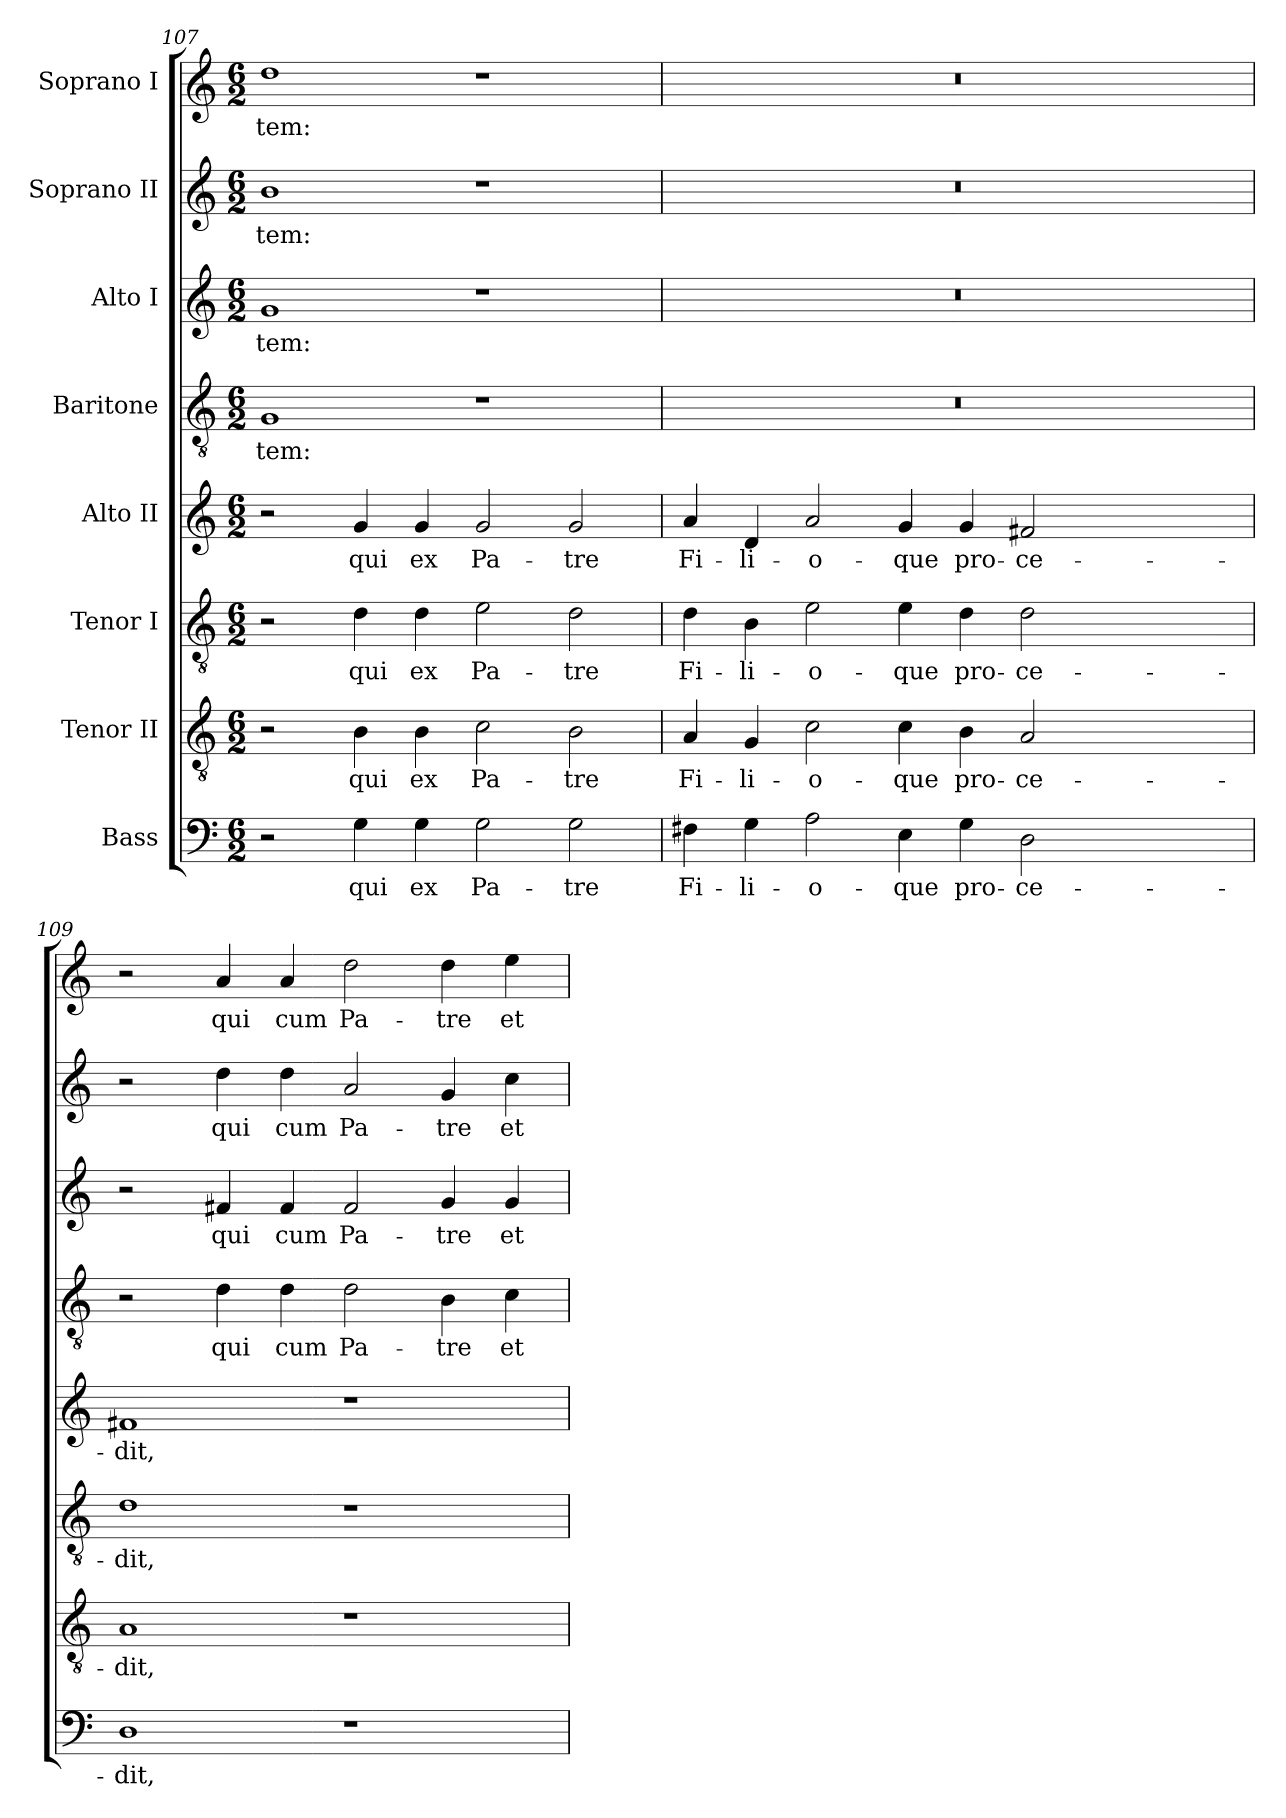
**kern	**text	**kern	**text	**kern	**text	**kern	**text	**kern	**text	**kern	**text	**kern	**text	**kern	**text
*part8	*part8	*part7	*part7	*part6	*part6	*part5	*part5	*part4	*part4	*part3	*part3	*part2	*part2	*part1	*part1
*staff8	*staff8	*staff7	*staff7	*staff6	*staff6	*staff5	*staff5	*staff4	*staff4	*staff3	*staff3	*staff2	*staff2	*staff1	*staff1
*I"Bass	*	*I"Tenor II	*	*I"Tenor I	*	*I"Alto II	*	*I"Baritone	*	*I"Alto I	*	*I"Soprano II	*	*I"Soprano I	*
!!LO:LB:g=z
*clefF4	*	*clefGv2	*	*clefGv2	*	*clefG2	*	*clefGv2	*	*clefG2	*	*clefG2	*	*clefG2	*
*ITrd7c12	*	*ITrd7c12	*	*ITrd7c12	*	*	*	*ITrd7c12	*	*	*	*	*	*	*
*k[]	*	*k[]	*	*k[]	*	*k[]	*	*k[]	*	*k[]	*	*k[]	*	*k[]	*
*C:	*	*C:	*	*C:	*	*C:	*	*C:	*	*C:	*	*C:	*	*C:	*
*M6/2	*	*M6/2	*	*M6/2	*	*M6/2	*	*M6/2	*	*M6/2	*	*M6/2	*	*M6/2	*
=107	=107	=107	=107	=107	=107	=107	=107	=107	=107	=107	=107	=107	=107	=107	=107
!	!	!	!	!	!	!	!	!	!LO:LY:b:color=#000000	!	!	!	!	!	!
!	!	!	!	!	!	!	!	!	!	!	!LO:LY:b:color=#000000	!	!	!	!
!	!	!	!	!	!	!	!	!	!	!	!	!	!LO:LY:b:color=#000000	!	!
!	!	!	!	!	!	!	!	!	!	!	!	!	!	!	!LO:LY:b:color=#000000
2r	.	2r	.	2r	.	2r	.	1GGi	-tem:	1gi	-tem:	1bi	-tem:	1ddi	-tem:
!	!LO:LY:b:color=#000000	!	!	!	!	!	!	!	!	!	!	!	!	!	!
!	!	!	!LO:LY:b:color=#000000	!	!	!	!	!	!	!	!	!	!	!	!
!	!	!	!	!	!LO:LY:b:color=#000000	!	!	!	!	!	!	!	!	!	!
!	!	!	!	!	!	!	!LO:LY:b:color=#000000	!	!	!	!	!	!	!	!
4GGi\	qui	4BBi\	qui	4Di\	qui	4gi/	qui	.	.	.	.	.	.	.	.
!	!LO:LY:b:color=#000000	!	!	!	!	!	!	!	!	!	!	!	!	!	!
!	!	!	!LO:LY:b:color=#000000	!	!	!	!	!	!	!	!	!	!	!	!
!	!	!	!	!	!LO:LY:b:color=#000000	!	!	!	!	!	!	!	!	!	!
!	!	!	!	!	!	!	!LO:LY:b:color=#000000	!	!	!	!	!	!	!	!
4GGi\	ex	4BBi\	ex	4Di\	ex	4gi/	ex	.	.	.	.	.	.	.	.
!	!LO:LY:b:color=#000000	!	!	!	!	!	!	!	!	!	!	!	!	!	!
!	!	!	!LO:LY:b:color=#000000	!	!	!	!	!	!	!	!	!	!	!	!
!	!	!	!	!	!LO:LY:b:color=#000000	!	!	!	!	!	!	!	!	!	!
!	!	!	!	!	!	!	!LO:LY:b:color=#000000	!	!	!	!	!	!	!	!
2GGi\	Pa-	2Ci\	Pa-	2Ei\	Pa-	2gi/	Pa-	1r	.	1r	.	1r	.	1r	.
!	!LO:LY:b:color=#000000	!	!	!	!	!	!	!	!	!	!	!	!	!	!
!	!	!	!LO:LY:b:color=#000000	!	!	!	!	!	!	!	!	!	!	!	!
!	!	!	!	!	!LO:LY:b:color=#000000	!	!	!	!	!	!	!	!	!	!
!	!	!	!	!	!	!	!LO:LY:b:color=#000000	!	!	!	!	!	!	!	!
2GGi\	-tre	2BBi\	-tre	2Di\	-tre	2gi/	-tre	.	.	.	.	.	.	.	.
=108	=108	=108	=108	=108	=108	=108	=108	=108	=108	=108	=108	=108	=108	=108	=108
!	!LO:LY:b:color=#000000	!	!	!	!	!	!	!	!	!	!	!	!	!	!
!	!	!	!LO:LY:b:color=#000000	!	!	!	!	!	!	!	!	!	!	!	!
!	!	!	!	!	!LO:LY:b:color=#000000	!	!	!	!	!	!	!	!	!	!
!	!	!	!	!	!	!	!LO:LY:b:color=#000000	!LO:N:vis=1	!	!LO:N:vis=1	!	!LO:N:vis=1	!	!LO:N:vis=1	!
4FF#Xi\	Fi-	4AAi/	Fi-	4Di\	Fi-	4ai/	Fi-	0.r	.	0.r	.	0.r	.	0.r	.
!	!LO:LY:b:color=#000000	!	!	!	!	!	!	!	!	!	!	!	!	!	!
!	!	!	!LO:LY:b:color=#000000	!	!	!	!	!	!	!	!	!	!	!	!
!	!	!	!	!	!LO:LY:b:color=#000000	!	!	!	!	!	!	!	!	!	!
!	!	!	!	!	!	!	!LO:LY:b:color=#000000	!	!	!	!	!	!	!	!
4GGi\	-li-	4GGi/	-li-	4BBi\	-li-	4di/	-li-	.	.	.	.	.	.	.	.
!	!LO:LY:b:color=#000000	!	!	!	!	!	!	!	!	!	!	!	!	!	!
!	!	!	!LO:LY:b:color=#000000	!	!	!	!	!	!	!	!	!	!	!	!
!	!	!	!	!	!LO:LY:b:color=#000000	!	!	!	!	!	!	!	!	!	!
!	!	!	!	!	!	!	!LO:LY:b:color=#000000	!	!	!	!	!	!	!	!
2AAi\	-o-	2Ci\	-o-	2Ei\	-o-	2ai/	-o-	.	.	.	.	.	.	.	.
!	!LO:LY:b:color=#000000	!	!	!	!	!	!	!	!	!	!	!	!	!	!
!	!	!	!LO:LY:b:color=#000000	!	!	!	!	!	!	!	!	!	!	!	!
!	!	!	!	!	!LO:LY:b:color=#000000	!	!	!	!	!	!	!	!	!	!
!	!	!	!	!	!	!	!LO:LY:b:color=#000000	!	!	!	!	!	!	!	!
4EEi\	-que	4Ci\	-que	4Ei\	-que	4gi/	-que	.	.	.	.	.	.	.	.
!	!LO:LY:b:color=#000000	!	!	!	!	!	!	!	!	!	!	!	!	!	!
!	!	!	!LO:LY:b:color=#000000	!	!	!	!	!	!	!	!	!	!	!	!
!	!	!	!	!	!LO:LY:b:color=#000000	!	!	!	!	!	!	!	!	!	!
!	!	!	!	!	!	!	!LO:LY:b:color=#000000	!	!	!	!	!	!	!	!
4GGi\	pro-	4BBi\	pro-	4Di\	pro-	4gi/	pro-	.	.	.	.	.	.	.	.
!	!LO:LY:b:color=#000000	!	!	!	!	!	!	!	!	!	!	!	!	!	!
!	!	!	!LO:LY:b:color=#000000	!	!	!	!	!	!	!	!	!	!	!	!
!	!	!	!	!	!LO:LY:b:color=#000000	!	!	!	!	!	!	!	!	!	!
!	!	!	!	!	!	!	!LO:LY:b:color=#000000	!	!	!	!	!	!	!	!
2DDi\	-ce-	2AAi/	-ce-	2Di\	-ce-	2f#Xi/	-ce-	.	.	.	.	.	.	.	.
1ryy	.	1ryy	.	1ryy	.	1ryy	.	.	.	.	.	.	.	.	.
=109	=109	=109	=109	=109	=109	=109	=109	=109	=109	=109	=109	=109	=109	=109	=109
!	!LO:LY:b:color=#000000	!	!	!	!	!	!	!	!	!	!	!	!	!	!
!	!	!	!LO:LY:b:color=#000000	!	!	!	!	!	!	!	!	!	!	!	!
!	!	!	!	!	!LO:LY:b:color=#000000	!	!	!	!	!	!	!	!	!	!
!	!	!	!	!	!	!	!LO:LY:b:color=#000000	!	!	!	!	!	!	!	!
1DDi	-dit,	1AAi	-dit,	1Di	-dit,	1f#Xi	-dit,	2r	.	2r	.	2r	.	2r	.
!	!	!	!	!	!	!	!	!	!LO:LY:b:color=#000000	!	!	!	!	!	!
!	!	!	!	!	!	!	!	!	!	!	!LO:LY:b:color=#000000	!	!	!	!
!	!	!	!	!	!	!	!	!	!	!	!	!	!LO:LY:b:color=#000000	!	!
!	!	!	!	!	!	!	!	!	!	!	!	!	!	!	!LO:LY:b:color=#000000
.	.	.	.	.	.	.	.	4Di\	qui	4f#Xi/	qui	4ddi\	qui	4ai/	qui
!	!	!	!	!	!	!	!	!	!LO:LY:b:color=#000000	!	!	!	!	!	!
!	!	!	!	!	!	!	!	!	!	!	!LO:LY:b:color=#000000	!	!	!	!
!	!	!	!	!	!	!	!	!	!	!	!	!	!LO:LY:b:color=#000000	!	!
!	!	!	!	!	!	!	!	!	!	!	!	!	!	!	!LO:LY:b:color=#000000
.	.	.	.	.	.	.	.	4Di\	cum	4f#i/	cum	4ddi\	cum	4ai/	cum
!	!	!	!	!	!	!	!	!	!LO:LY:b:color=#000000	!	!	!	!	!	!
!	!	!	!	!	!	!	!	!	!	!	!LO:LY:b:color=#000000	!	!	!	!
!	!	!	!	!	!	!	!	!	!	!	!	!	!LO:LY:b:color=#000000	!	!
!	!	!	!	!	!	!	!	!	!	!	!	!	!	!	!LO:LY:b:color=#000000
1r	.	1r	.	1r	.	1r	.	2Di\	Pa-	2f#i/	Pa-	2ai/	Pa-	2ddi\	Pa-
!	!	!	!	!	!	!	!	!	!LO:LY:b:color=#000000	!	!	!	!	!	!
!	!	!	!	!	!	!	!	!	!	!	!LO:LY:b:color=#000000	!	!	!	!
!	!	!	!	!	!	!	!	!	!	!	!	!	!LO:LY:b:color=#000000	!	!
!	!	!	!	!	!	!	!	!	!	!	!	!	!	!	!LO:LY:b:color=#000000
.	.	.	.	.	.	.	.	4BBi\	-tre	4gi/	-tre	4gi/	-tre	4ddi\	-tre
!	!	!	!	!	!	!	!	!	!LO:LY:b:color=#000000	!	!	!	!	!	!
!	!	!	!	!	!	!	!	!	!	!	!LO:LY:b:color=#000000	!	!	!	!
!	!	!	!	!	!	!	!	!	!	!	!	!	!LO:LY:b:color=#000000	!	!
!	!	!	!	!	!	!	!	!	!	!	!	!	!	!	!LO:LY:b:color=#000000
.	.	.	.	.	.	.	.	4Ci\	et	4gi/	et	4cci\	et	4eei\	et
=	=	=	=	=	=	=	=	=	=	=	=	=	=	=	=
*-	*-	*-	*-	*-	*-	*-	*-	*-	*-	*-	*-	*-	*-	*-	*-
